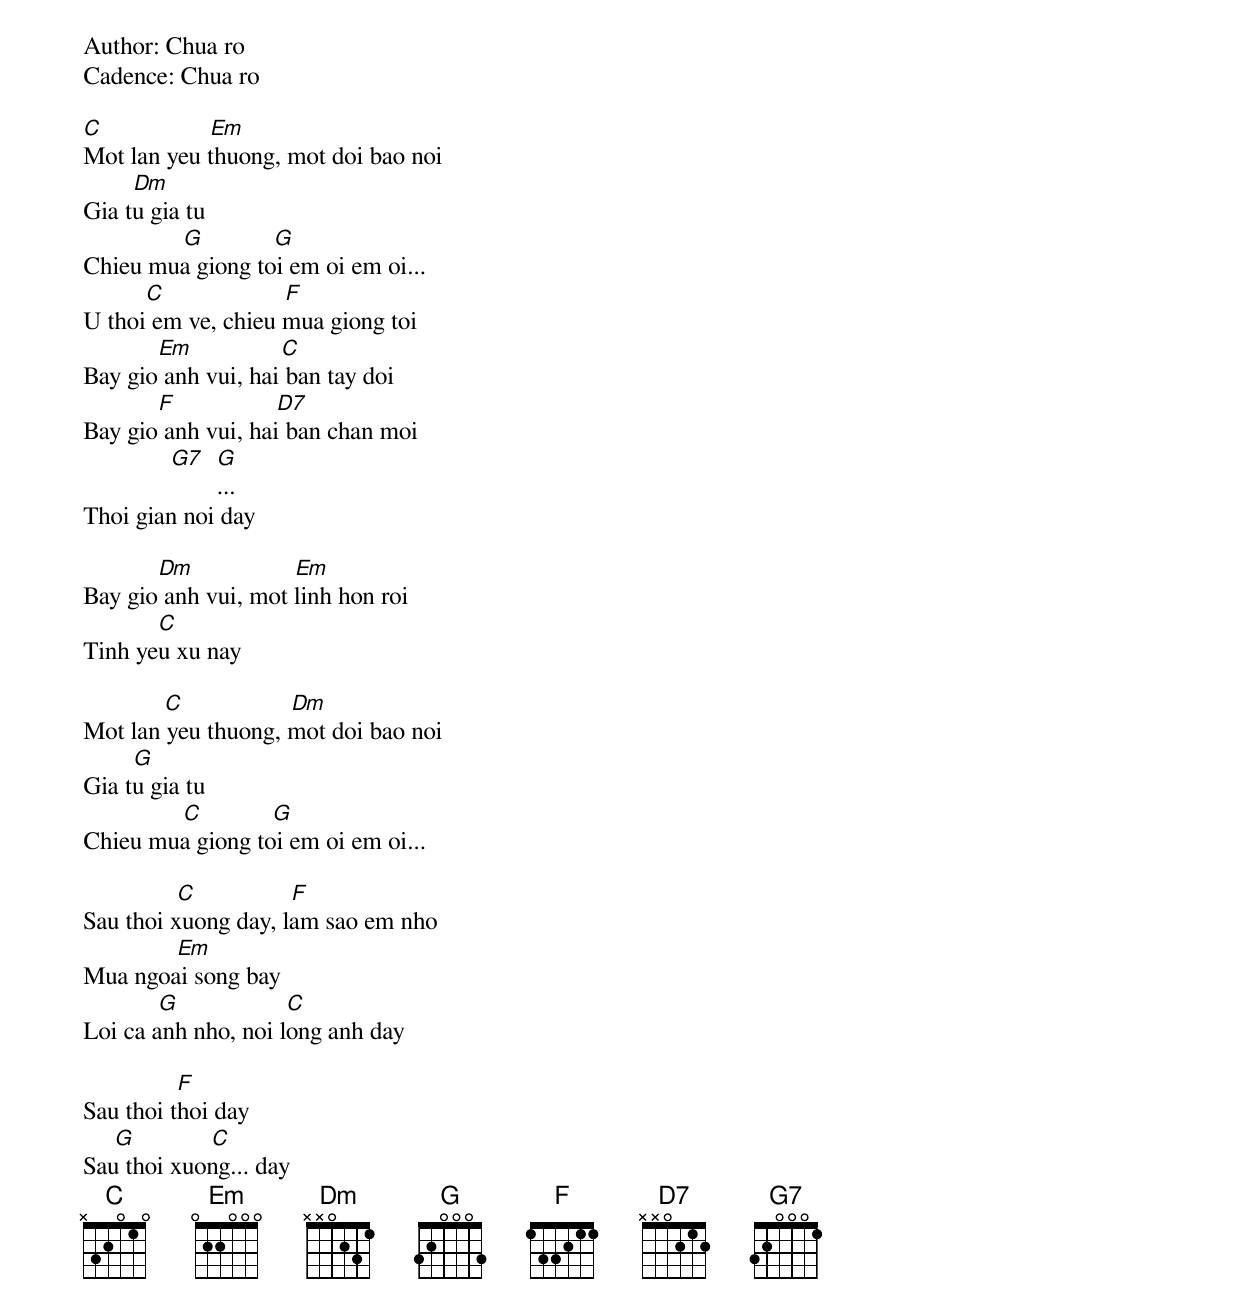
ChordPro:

Author: Chua ro
Cadence: Chua ro

[C]                 [Em]
Mot lan yeu thuong, mot doi bao noi
        [Dm]
Gia tu gia tu
                [G]           [G]
Chieu mua giong toi em oi em oi...
          [C]                   [F]
U thoi em ve, chieu mua giong toi
            [Em]              [C]
Bay gio anh vui, hai ban tay doi
            [F]                [D7]
Bay gio anh vui, hai ban chan moi
              [G7]  [G]...
Thoi gian noi day

            [Dm]                [Em]
Bay gio anh vui, mot linh hon roi
            [C]
Tinh yeu xu nay

             [C]                 [Dm]
Mot lan yeu thuong, mot doi bao noi
        [G]
Gia tu gia tu
                [C]           [G]
Chieu mua giong toi em oi em oi...

               [C]               [F]
Sau thoi xuong day, lam sao em nho
               [Em]
Mua ngoai song bay
            [G]                 [C]
Loi ca anh nho, noi long anh day

               [F]
Sau thoi thoi day
     [G]            [C]
Sau thoi xuong... day
